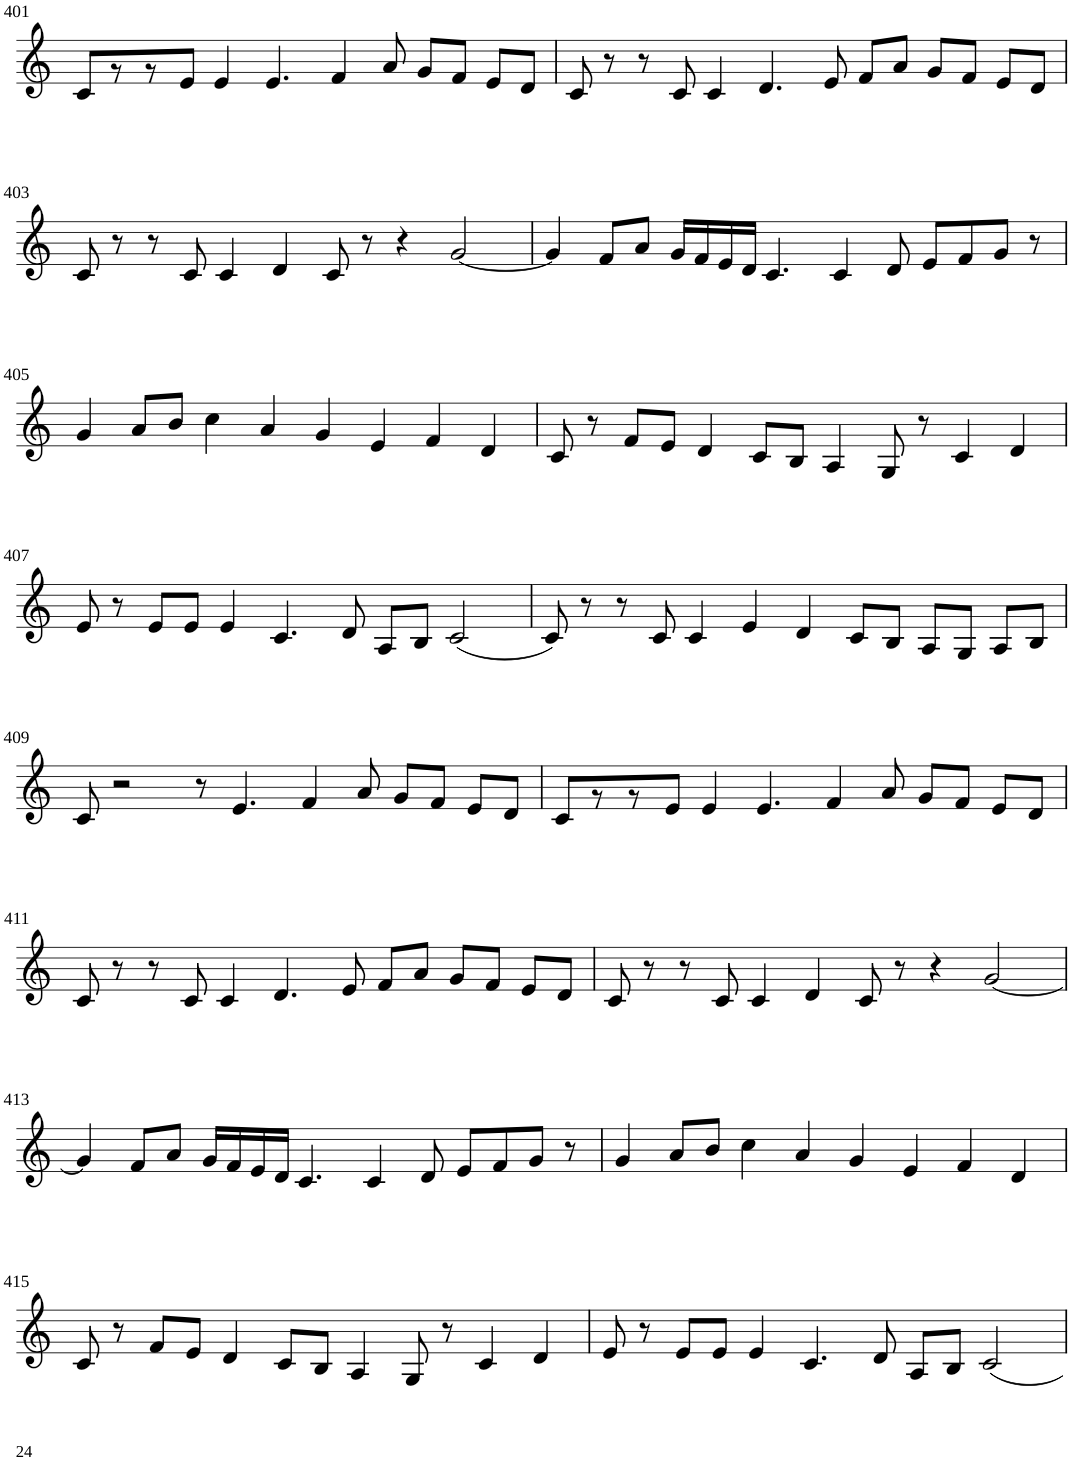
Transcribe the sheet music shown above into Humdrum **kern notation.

**kern
*part1
*staff1
*I"Violin
!!LO:PB:g=z
*clefG2
*k[]
*M8/4
=401
8c/L
8r
8r
8e/J
4e/
4.e/
4f/
8a/
8g/L
8f/J
8e/L
8d/J
=402
8c/
8r
8r
8c/
4c/
4.d/
8e/
8f/L
8a/J
8g/L
8f/J
8e/L
8d/J
!!LO:LB:g=z
=403
8c/
8r
8r
8c/
4c/
4d/
8c/
8r
4r
[2g/
=404
4g/]
8f/L
8a/J
16g/LL
16f/
16e/
16d/JJ
4.c/
4c/
8d/
8e/L
8f/
8g/J
8r
!!LO:LB:g=z
=405
4g/
8a/L
8b/J
4cc\
4a/
4g/
4e/
4f/
4d/
=406
8c/
8r
8f/L
8e/J
4d/
8c/L
8B/J
4A/
8G/
8r
4c/
4d/
!!LO:LB:g=z
=407
8e/
8r
8e/L
8e/J
4e/
4.c/
8d/
8A/L
8B/J
(2c/
=408
8c/)
8r
8r
8c/
4c/
4e/
4d/
8c/L
8B/J
8A/L
8G/J
8A/L
8B/J
!!LO:LB:g=z
=409
8c/
2r
8r
4.e/
4f/
8a/
8g/L
8f/J
8e/L
8d/J
=410
8c/L
8r
8r
8e/J
4e/
4.e/
4f/
8a/
8g/L
8f/J
8e/L
8d/J
!!LO:LB:g=z
=411
8c/
8r
8r
8c/
4c/
4.d/
8e/
8f/L
8a/J
8g/L
8f/J
8e/L
8d/J
=412
8c/
8r
8r
8c/
4c/
4d/
8c/
8r
4r
[2g/
!!LO:LB:g=z
=413
4g/]
8f/L
8a/J
16g/LL
16f/
16e/
16d/JJ
4.c/
4c/
8d/
8e/L
8f/
8g/J
8r
=414
4g/
8a/L
8b/J
4cc\
4a/
4g/
4e/
4f/
4d/
!!LO:LB:g=z
=415
8c/
8r
8f/L
8e/J
4d/
8c/L
8B/J
4A/
8G/
8r
4c/
4d/
=416
8e/
8r
8e/L
8e/J
4e/
4.c/
8d/
8A/L
8B/J
2c/
=
*-
